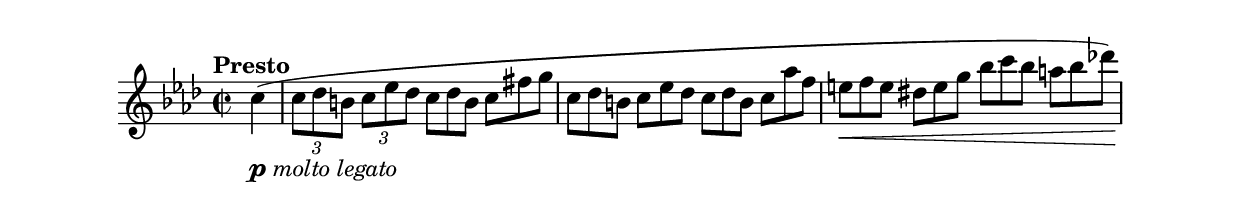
\version "2.15.30"
\include "indice.ily"
\new Staff \relative f {
  \time 2/2
  \clef treble
  \tempo "Presto"
  \key f \minor
  \partial 4
  c''4 ( -\markup{\dynamic p \italic "molto legato" }
  \set Timing.baseMoment = #(ly:make-moment 1 4)
  \set Timing.beatStructure = #'(1 1 1 1)

  \times 2/3 { c8 des b }
  \times 2/3 { c8 es des }
  \override TupletBracket #'stencil = ##f
  \override TupletNumber #'stencil = ##f
  \times 2/3 { c8 des b }
  \times 2/3 { c8 fis g }
  \times 2/3 { c,8 des b }
  \times 2/3 { c8 es des }
  \times 2/3 { c8 des b }
  \times 2/3 { c8 aes' f }
  \times 2/3 { e \< f e }
  \times 2/3 { dis e g }
  \times 2/3 { bes c bes }
  \times 2/3 { a bes des! \! ) }
  
  
}